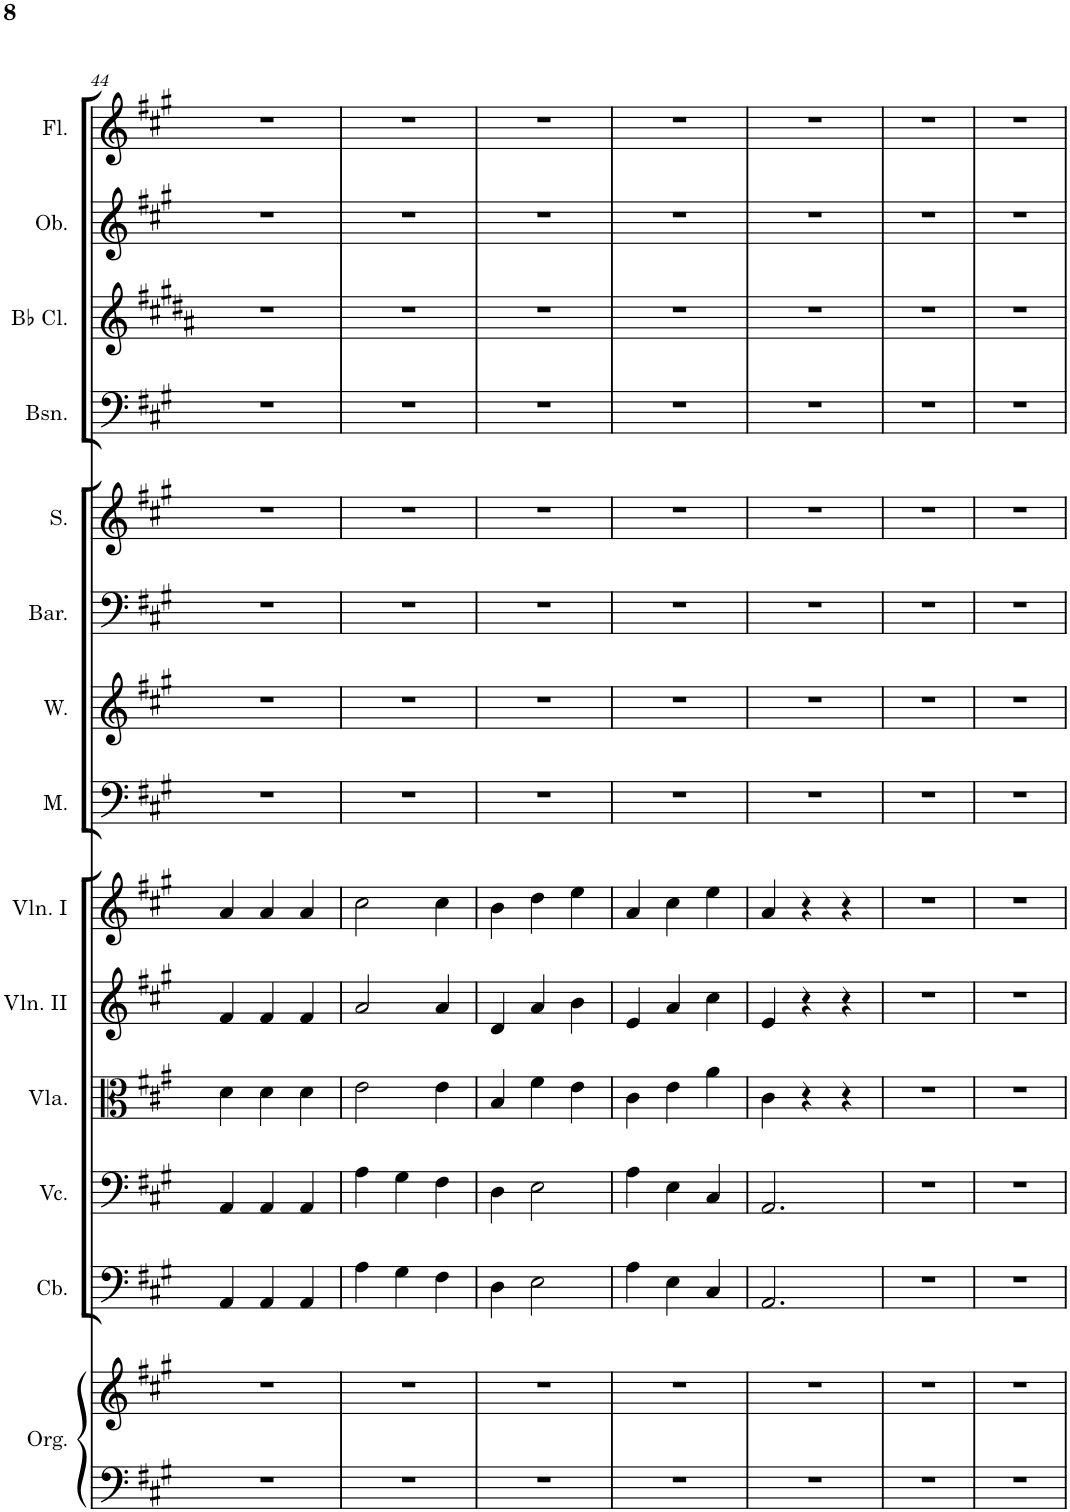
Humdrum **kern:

**kern	**kern	**kern	**kern	**kern	**kern	**kern	**kern	**kern	**kern	**kern	**kern	**kern	**kern	**kern
*part14	*part14	*part13	*part12	*part11	*part10	*part9	*part8	*part7	*part6	*part5	*part4	*part3	*part2	*part1
*staff15	*staff14	*staff13	*staff12	*staff11	*staff10	*staff9	*staff8	*staff7	*staff6	*staff5	*staff4	*staff3	*staff2	*staff1
*I"Organ	*	*I"Contrabasses	*I"Violoncellos	*I"Violas	*I"Violins II	*I"Violins I	*I"Men	*I"Women	*I"Baritone	*I"Soprano	*I"Bassoons	*I"Clarinets in Bb	*I"Oboes	*I"Flutes
*I'Org.	*	*I'Cb.	*I'Vc.	*I'Vla.	*I'Vln. II	*I'Vln. I	*I'M.	*I'W.	*I'Bar.	*I'S.	*I'Bsn.	*	*I'Ob.	*I'Fl.
!!LO:PB:g=z
*clefF4	*clefG2	*clefF4	*clefF4	*clefC3	*clefG2	*clefG2	*clefF4	*clefG2	*clefF4	*clefG2	*clefF4	*clefG2	*clefG2	*clefG2
*	*	*Trd7c12	*	*	*	*	*	*	*	*	*	*Trd1c2	*	*
*k[f#c#g#]	*k[f#c#g#]	*k[f#c#g#]	*k[f#c#g#]	*k[f#c#g#]	*k[f#c#g#]	*k[f#c#g#]	*k[f#c#g#]	*k[f#c#g#]	*k[f#c#g#]	*k[f#c#g#]	*k[f#c#g#]	*k[f#c#g#d#a#]	*k[f#c#g#]	*k[f#c#g#]
*M3/4	*M3/4	*M3/4	*M3/4	*M3/4	*M3/4	*M3/4	*M3/4	*M3/4	*M3/4	*M3/4	*M3/4	*M3/4	*M3/4	*M3/4
=44	=44	=44	=44	=44	=44	=44	=44	=44	=44	=44	=44	=44	=44	=44
2.r	2.r	4AA/	4AA/	4d\	4f#/	4a/	2.r	2.r	2.r	2.r	2.r	2.r	2.r	2.r
.	.	4AA/	4AA/	4d\	4f#/	4a/	.	.	.	.	.	.	.	.
.	.	4AA/	4AA/	4d\	4f#/	4a/	.	.	.	.	.	.	.	.
=45	=45	=45	=45	=45	=45	=45	=45	=45	=45	=45	=45	=45	=45	=45
2.r	2.r	4A\	4A\	2e\	2a/	2cc#\	2.r	2.r	2.r	2.r	2.r	2.r	2.r	2.r
.	.	4G#\	4G#\	.	.	.	.	.	.	.	.	.	.	.
.	.	4F#\	4F#\	4e\	4a/	4cc#\	.	.	.	.	.	.	.	.
=46	=46	=46	=46	=46	=46	=46	=46	=46	=46	=46	=46	=46	=46	=46
2.r	2.r	4D\	4D\	4B/	4d/	4b\	2.r	2.r	2.r	2.r	2.r	2.r	2.r	2.r
.	.	2E\	2E\	4f#\	4a/	4dd\	.	.	.	.	.	.	.	.
.	.	.	.	4e\	4b\	4ee\	.	.	.	.	.	.	.	.
=47	=47	=47	=47	=47	=47	=47	=47	=47	=47	=47	=47	=47	=47	=47
2.r	2.r	4A\	4A\	4c#\	4e/	4a/	2.r	2.r	2.r	2.r	2.r	2.r	2.r	2.r
.	.	4E\	4E\	4e\	4a/	4cc#\	.	.	.	.	.	.	.	.
.	.	4C#/	4C#/	4a\	4cc#\	4ee\	.	.	.	.	.	.	.	.
=48	=48	=48	=48	=48	=48	=48	=48	=48	=48	=48	=48	=48	=48	=48
2.r	2.r	2.AA/	2.AA/	4c#\	4e/	4a/	2.r	2.r	2.r	2.r	2.r	2.r	2.r	2.r
.	.	.	.	4r	4r	4r	.	.	.	.	.	.	.	.
.	.	.	.	4r	4r	4r	.	.	.	.	.	.	.	.
=49	=49	=49	=49	=49	=49	=49	=49	=49	=49	=49	=49	=49	=49	=49
2.r	2.r	2.r	2.r	2.r	2.r	2.r	2.r	2.r	2.r	2.r	2.r	2.r	2.r	2.r
=50	=50	=50	=50	=50	=50	=50	=50	=50	=50	=50	=50	=50	=50	=50
2.r	2.r	2.r	2.r	2.r	2.r	2.r	2.r	2.r	2.r	2.r	2.r	2.r	2.r	2.r
=	=	=	=	=	=	=	=	=	=	=	=	=	=	=
*-	*-	*-	*-	*-	*-	*-	*-	*-	*-	*-	*-	*-	*-	*-
